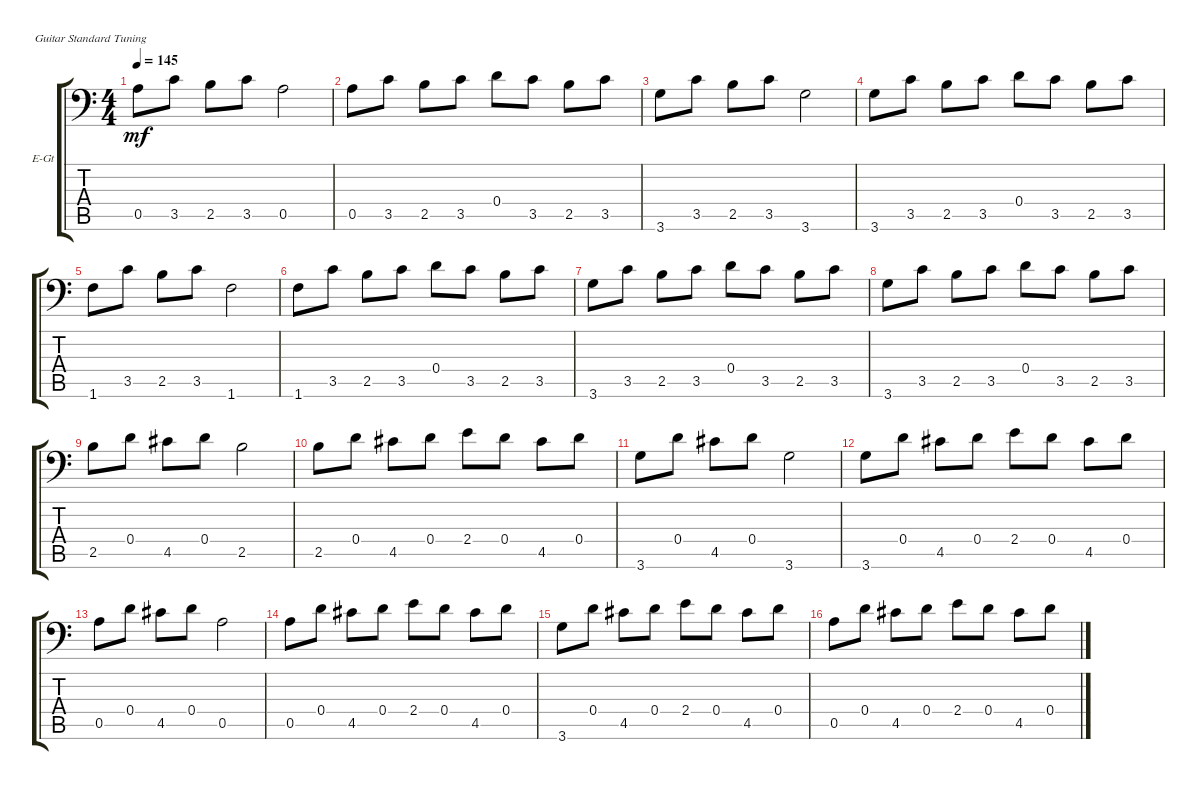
\defaultSystemsLayout 4
\bracketExtendMode groupsimilarinstruments
\firstSystemTrackNameOrientation horizontal
\otherSystemsTrackNameOrientation horizontal
\track ("Vovan" "E-Gt") {instrument distortionguitar}
\staff {score tabs}
\tuning (E4 B3 G3 D3 A2 E2)
\ts (4 4)
\tempo 145
\clef f4
\scale
0.485477
\ks c
0.5.8{dy mf instrument distortionguitar} 3.5.8 2.5.8 3.5.8 0.5.2 |
\scale
0.257261 0.5.8 3.5.8 2.5.8 3.5.8 0.4.8 3.5.8 2.5.8 3.5.8 |
\scale
0.257261 3.6.8 3.5.8 2.5.8 3.5.8 3.6.2 |
\scale
0.333333 3.6.8 3.5.8 2.5.8 3.5.8 0.4.8 3.5.8 2.5.8 3.5.8 |
\scale
0.333333 1.6.8 3.5.8 2.5.8 3.5.8 1.6.2 |
\scale
0.333333 1.6.8 3.5.8 2.5.8 3.5.8 0.4.8 3.5.8 2.5.8 3.5.8 |
\scale
0.333333 3.6.8 3.5.8 2.5.8 3.5.8 0.4.8 3.5.8 2.5.8 3.5.8 |
\scale
0.333333 3.6.8 3.5.8 2.5.8 3.5.8 0.4.8 3.5.8 2.5.8 3.5.8 |
\scale
0.333333 2.5.8 0.4.8 4.5.8 0.4.8 2.5.2 |
\scale
0.333333 2.5.8 0.4.8 4.5.8 0.4.8 2.4.8 0.4.8 4.5.8 0.4.8 |
\scale
0.333333 3.6.8 0.4.8 4.5.8 0.4.8 3.6.2 |
\scale
0.333333 3.6.8 0.4.8 4.5.8 0.4.8 2.4.8 0.4.8 4.5.8 0.4.8 |
\scale
0.333333 0.5.8 0.4.8 4.5.8 0.4.8 0.5.2 |
\scale
0.333333 0.5.8 0.4.8 4.5.8 0.4.8 2.4.8 0.4.8 4.5.8 0.4.8 |
\scale
0.333333 3.6.8 0.4.8 4.5.8 0.4.8 2.4.8 0.4.8 4.5.8 0.4.8 |
\scale
0.333333 0.5.8 0.4.8 4.5.8 0.4.8 2.4.8 0.4.8 4.5.8 0.4.8
